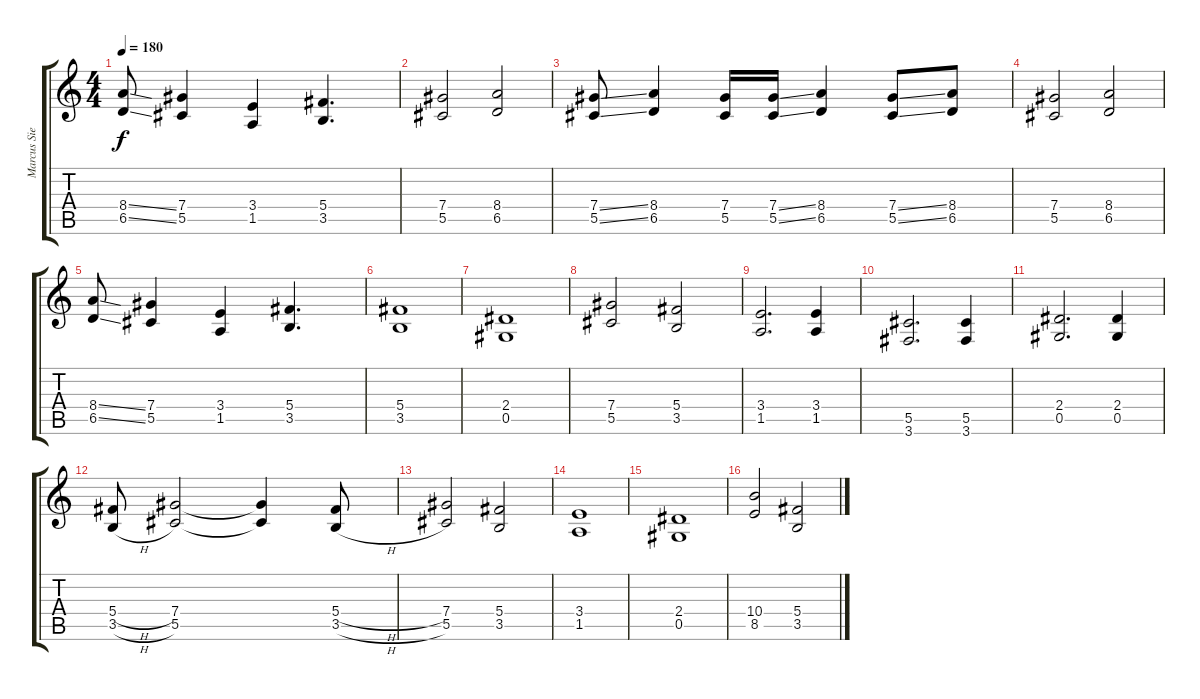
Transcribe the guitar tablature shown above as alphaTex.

\track ("Marcus Siepen" "Marcus Sie") {instrument distortionguitar}
\staff {score tabs}
\tuning (Eb4 Bb3 Gb3 Db3 Ab2 Eb2) {hide}
\ts (4 4)
\tempo 180
\clef g2
\ks c
(8.4{ss} 6.5{ss}).8{dy f} (7.4 5.5).4 (3.4 1.5).4 (5.4 3.5).4{d} |
(7.4 5.5).2 (8.4 6.5).2 |
(7.4{ss} 5.5{ss}).8 (8.4 6.5).4 (7.4 5.5).16 (7.4{ss} 5.5{ss}).16 (8.4 6.5).4 (7.4{ss} 5.5{ss}).8 (8.4 6.5).8 |
(7.4 5.5).2 (8.4 6.5).2 |
(8.4{ss} 6.5{ss}).8 (7.4 5.5).4 (3.4 1.5).4 (5.4 3.5).4{d} |
(5.4 3.5).1 |
(2.4 0.5).1 |
(7.4 5.5).2 (5.4 3.5).2 |
(3.4 1.5).2{d} (3.4 1.5).4 |
(5.5 3.6).2{d} (5.5 3.6).4 |
(2.4 0.5).2{d} (2.4 0.5).4 |
(5.4{h} 3.5{h}).8 (7.4 5.5).2 (7.4{t} 5.5{t}).4 (5.4{h} 3.5{h}).8 |
(7.4 5.5).2 (5.4 3.5).2 |
(3.4 1.5).1 |
(2.4 0.5).1 |
(10.4 8.5).2 (5.4 3.5).2
